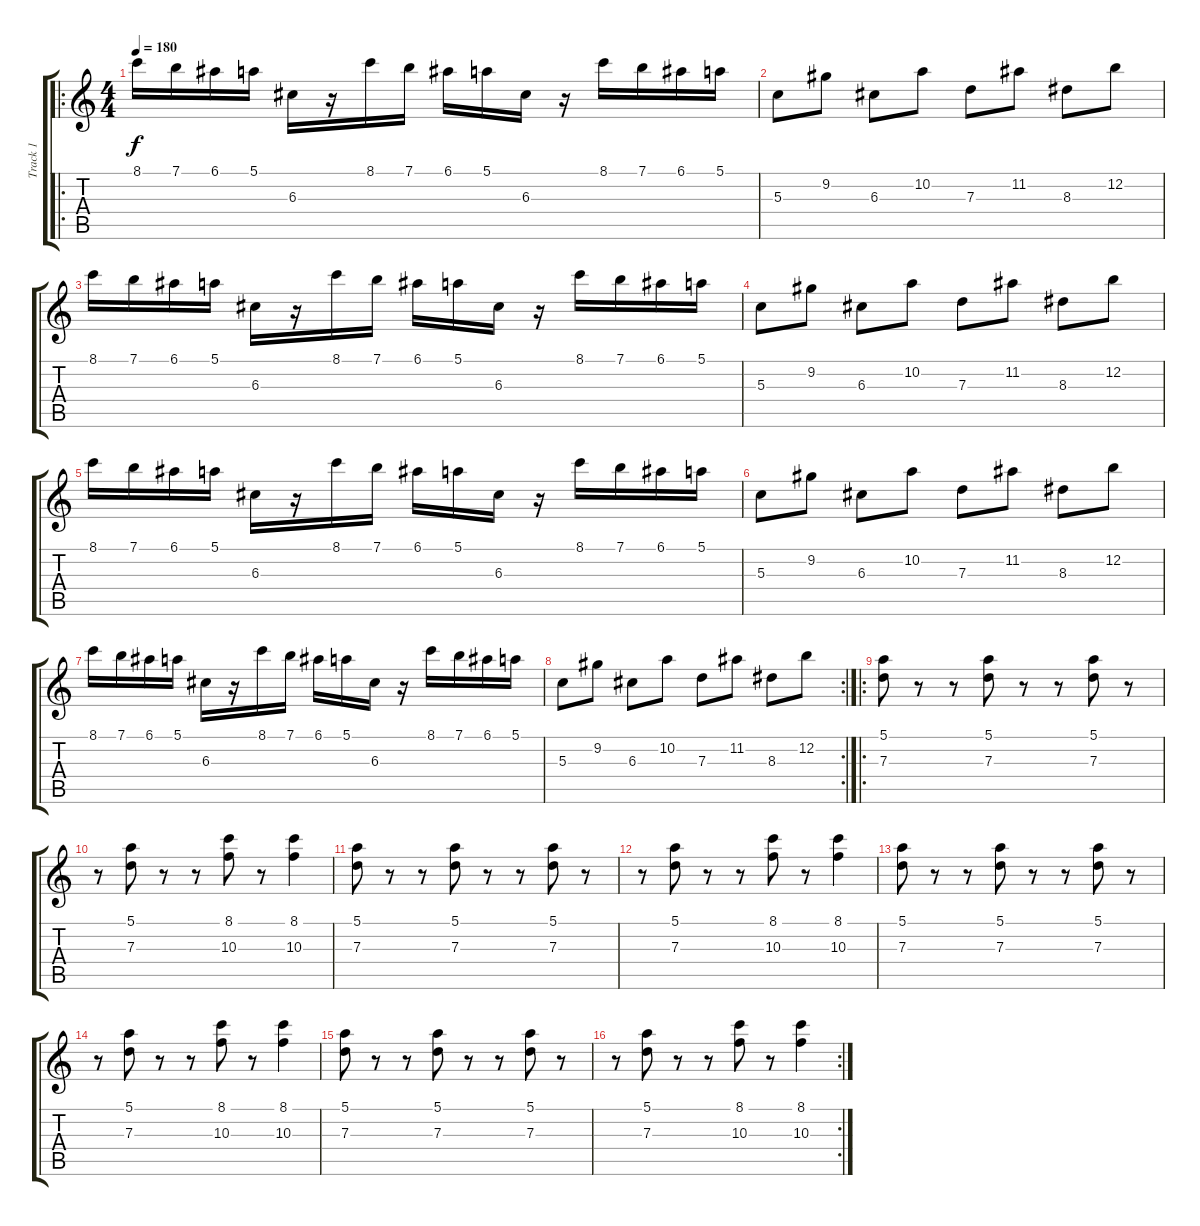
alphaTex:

\track ("Track 1" "Track 1") {instrument distortionguitar}
\staff {score tabs}
\tuning (E4 B3 G3 D3 A2 E2) {hide}
\ro
\ts (4 4)
\tempo 180
\clef g2
\ks c
8.1.16{dy f instrument distortionguitar} 7.1.16 6.1.16 5.1.16 6.3.16 r.16 8.1.16 7.1.16 6.1.16 5.1.16 6.3.16 r.16 8.1.16 7.1.16 6.1.16 5.1.16 |
5.3.8 9.2.8 6.3.8 10.2.8 7.3.8 11.2.8 8.3.8 12.2.8 |
8.1.16 7.1.16 6.1.16 5.1.16 6.3.16 r.16 8.1.16 7.1.16 6.1.16 5.1.16 6.3.16 r.16 8.1.16 7.1.16 6.1.16 5.1.16 |
5.3.8 9.2.8 6.3.8 10.2.8 7.3.8 11.2.8 8.3.8 12.2.8 |
8.1.16 7.1.16 6.1.16 5.1.16 6.3.16 r.16 8.1.16 7.1.16 6.1.16 5.1.16 6.3.16 r.16 8.1.16 7.1.16 6.1.16 5.1.16 |
5.3.8 9.2.8 6.3.8 10.2.8 7.3.8 11.2.8 8.3.8 12.2.8 |
8.1.16 7.1.16 6.1.16 5.1.16 6.3.16 r.16 8.1.16 7.1.16 6.1.16 5.1.16 6.3.16 r.16 8.1.16 7.1.16 6.1.16 5.1.16 |
\rc 2
5.3.8 9.2.8 6.3.8 10.2.8 7.3.8 11.2.8 8.3.8 12.2.8 |
\ro
(5.1 7.3).8 r.8 r.8 (5.1 7.3).8 r.8 r.8 (5.1 7.3).8 r.8 |
r.8 (5.1 7.3).8 r.8 r.8 (8.1 10.3).8 r.8 (8.1 10.3).4 |
(5.1 7.3).8 r.8 r.8 (5.1 7.3).8 r.8 r.8 (5.1 7.3).8 r.8 |
r.8 (5.1 7.3).8 r.8 r.8 (8.1 10.3).8 r.8 (8.1 10.3).4 |
(5.1 7.3).8 r.8 r.8 (5.1 7.3).8 r.8 r.8 (5.1 7.3).8 r.8 |
r.8 (5.1 7.3).8 r.8 r.8 (8.1 10.3).8 r.8 (8.1 10.3).4 |
(5.1 7.3).8 r.8 r.8 (5.1 7.3).8 r.8 r.8 (5.1 7.3).8 r.8 |
\rc 2
r.8 (5.1 7.3).8 r.8 r.8 (8.1 10.3).8 r.8 (8.1 10.3).4
